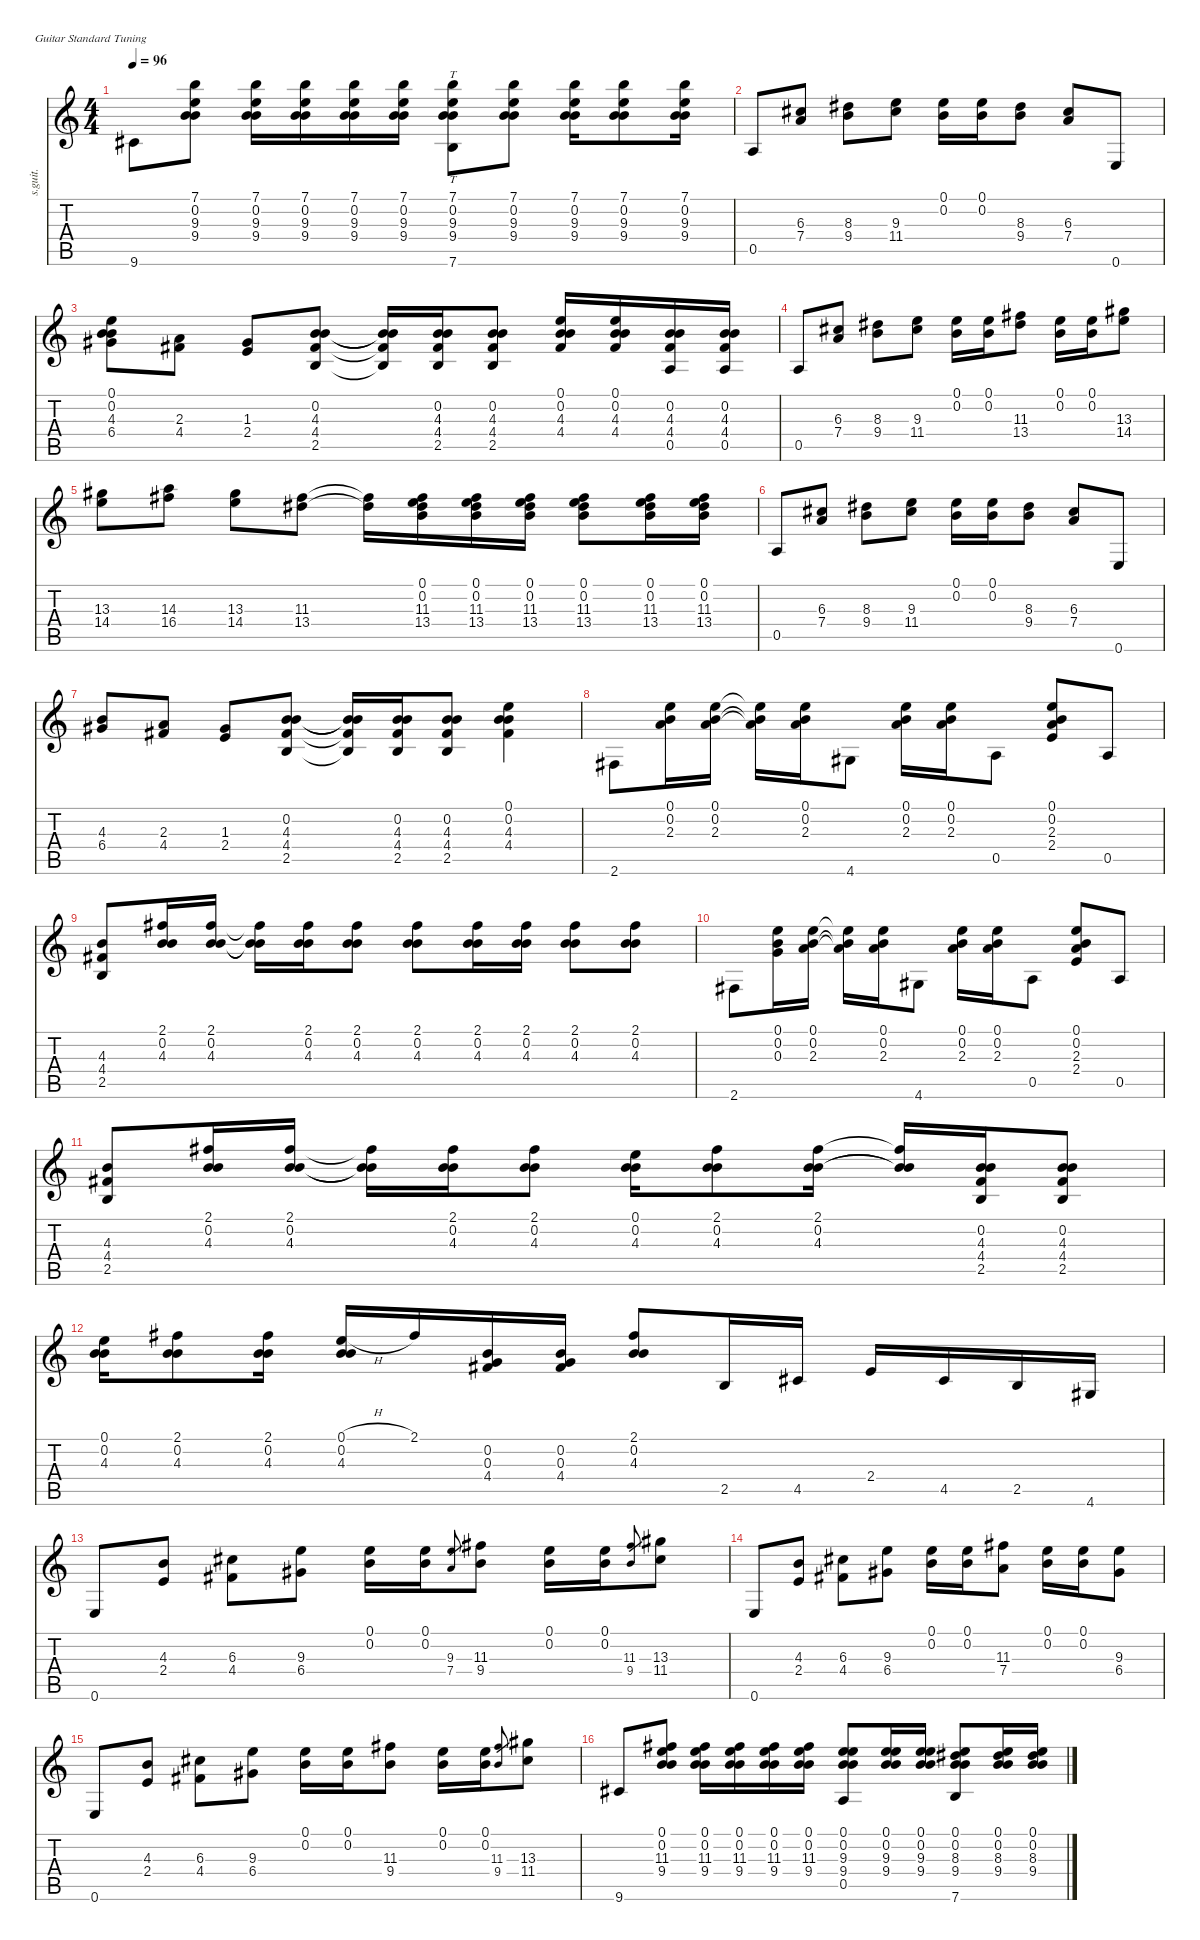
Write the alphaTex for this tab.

\defaultSystemsLayout 4
\hideDynamics
\bracketExtendMode nobrackets
\otherSystemsTrackNameOrientation horizontal
\track ("Guitar 2" "s.guit.") {instrument acousticguitarsteel}
\staff {score tabs}
\tuning (E4 B3 G3 D3 A2 E2)
\ts (4 4)
\tempo 96
\clef g2
\ks c
9.6{acc #}.8{dy f beam Down} (7.1 0.2 9.3 9.4).8{beam Down} (7.1 0.2 9.3 9.4).16{beam Down} (7.1 0.2 9.3 9.4).16{beam Down} (7.1 0.2 9.3 9.4).16{beam Down} (7.1 0.2 9.3 9.4).16{beam Down} (7.1 0.2 9.3 9.4 7.6).8{tt beam Down} (7.1 0.2 9.3 9.4).8{beam Down} (7.1 0.2 9.3 9.4).16{beam Down} (7.1 0.2 9.3 9.4).8{beam Down} (7.1 0.2 9.3 9.4).16{beam Down} |
0.5.8{beam Up} (6.3{acc #} 7.4).8{beam Up} (8.3{acc #} 9.4).8{beam Down} (9.3 11.4{acc #}).8{beam Down} (0.1 0.2).16{beam Down} (0.1 0.2).16{beam Down} (8.3{acc #} 9.4).8{beam Down} (6.3{acc #} 7.4).8{beam Up} 0.6.8{beam Up} |
(0.1 0.2 4.3 6.4{acc #}).8{beam Down} (2.3 4.4{acc #}).8{beam Down} (1.3{acc #} 2.4).8{beam Up} (0.2 4.3 4.4{acc #} 2.5).8{beam Up} (0.2{t} 4.3{t} 4.4{t acc #} 2.5{t}).16{beam Up} (0.2 4.3 4.4{acc #} 2.5).16{beam Up} (0.2 4.3 4.4{acc #} 2.5).8{beam Up} (0.1 0.2 4.3 4.4{acc #}).16{beam Up} (0.1 0.2 4.3 4.4{acc #}).16{beam Up} (0.2 4.3 4.4{acc #} 0.5).16{beam Up} (0.2 4.3 4.4{acc #} 0.5).16{beam Up} |
0.5.8{beam Up} (6.3{acc #} 7.4).8{beam Up} (8.3{acc #} 9.4).8{beam Down} (9.3 11.4{acc #}).8{beam Down} (0.1 0.2).16{beam Down} (0.1 0.2).16{beam Down} (11.3{acc #} 13.4{acc #}).8{beam Down} (0.1 0.2).16{beam Down} (0.1 0.2).16{beam Down} (13.3{acc #} 14.4).8{beam Down} |
(13.3{acc #} 14.4).8{beam Down} (14.3 16.4{acc #}).8{beam Down} (13.3{acc #} 14.4).8{beam Down} (11.3{acc #} 13.4{acc #}).8{beam Down} (11.3{t acc #} 13.4{t acc #}).16{beam Down} (0.1 0.2 11.3{acc #} 13.4{acc #}).16{beam Down} (0.1 0.2 11.3{acc #} 13.4{acc #}).16{beam Down} (0.1 0.2 11.3{acc #} 13.4{acc #}).16{beam Down} (0.1 0.2 11.3{acc #} 13.4{acc #}).8{beam Down} (0.1 0.2 11.3{acc #} 13.4{acc #}).16{beam Down} (0.1 0.2 11.3{acc #} 13.4{acc #}).16{beam Down} |
0.5.8{beam Up} (6.3{acc #} 7.4).8{beam Up} (8.3{acc #} 9.4).8{beam Down} (9.3 11.4{acc #}).8{beam Down} (0.1 0.2).16{beam Down} (0.1 0.2).16{beam Down} (8.3{acc #} 9.4).8{beam Down} (6.3{acc #} 7.4).8{beam Up} 0.6.8{beam Up} |
(4.3 6.4{acc #}).8{beam Up} (2.3 4.4{acc #}).8{beam Up} (1.3{acc #} 2.4).8{beam Up} (0.2 4.3 4.4{acc #} 2.5).8{beam Up} (0.2{t} 4.3{t} 4.4{t acc #} 2.5{t}).16{beam Up} (0.2 4.3 4.4{acc #} 2.5).16{beam Up} (0.2 4.3 4.4{acc #} 2.5).8{beam Up} (0.1 0.2 4.3 4.4{acc #}).4{beam Down} |
2.6{acc #}.8{beam Down} (0.1 0.2 2.3).16{beam Down} (0.1 0.2 2.3).16{beam Down} (0.1{t} 0.2{t} 2.3{t}).16{beam Down} (0.1 0.2 2.3).16{beam Down} 4.6{acc #}.8{beam Down} (0.1 0.2 2.3).16{beam Down} (0.1 0.2 2.3).16{beam Down} 0.5.8{beam Down} (0.1 0.2 2.3 2.4).8{beam Up} 0.5.8{beam Up} |
(4.3 4.4{acc #} 2.5).8{beam Up} (2.1{acc #} 0.2 4.3).16{beam Up} (2.1{acc #} 0.2 4.3).16{beam Up} (2.1{t acc #} 0.2{t} 4.3{t}).16{beam Down} (2.1{acc #} 0.2 4.3).16{beam Down} (2.1{acc #} 0.2 4.3).8{beam Down} (2.1{acc #} 0.2 4.3).8{beam Down} (2.1{acc #} 0.2 4.3).16{beam Down} (2.1{acc #} 0.2 4.3).16{beam Down} (2.1{acc #} 0.2 4.3).8{beam Down} (2.1{acc #} 0.2 4.3).8{beam Down} |
2.6{acc #}.8{beam Down} (0.1 0.2 0.3).16{beam Down} (0.1 0.2 2.3).16{beam Down} (0.1{t} 0.2{t} 2.3{t}).16{beam Down} (0.1 0.2 2.3).16{beam Down} 4.6{acc #}.8{beam Down} (0.1 0.2 2.3).16{beam Down} (0.1 0.2 2.3).16{beam Down} 0.5.8{beam Down} (0.1 0.2 2.3 2.4).8{beam Up} 0.5.8{beam Up} |
(4.3 4.4{acc #} 2.5).8{beam Up} (2.1{acc #} 0.2 4.3).16{beam Up} (2.1{acc #} 0.2 4.3).16{beam Up} (2.1{t acc #} 0.2{t} 4.3{t}).16{beam Down} (2.1{acc #} 0.2 4.3).16{beam Down} (2.1{acc #} 0.2 4.3).8{beam Down} (0.1 0.2 4.3).16{beam Down} (2.1{acc #} 0.2 4.3).8{beam Down} (2.1{acc #} 0.2 4.3).16{beam Down} (2.1{t acc #} 0.2{t} 4.3{t}).16{beam Up} (0.2 4.3 4.4{acc #} 2.5).16{beam Up} (0.2 4.3 4.4{acc #} 2.5).8{beam Up} |
(0.1 0.2 4.3).16{beam Down} (2.1{acc #} 0.2 4.3).8{beam Down} (2.1{acc #} 0.2 4.3).16{beam Down} (0.1{h} 0.2 4.3).16{beam Up} 2.1{acc #}.16{beam Up} (0.2 0.3 4.4{acc #}).16{beam Up} (0.2 0.3 4.4{acc #}).16{beam Up} (2.1{acc #} 0.2 4.3).8{beam Up} 2.5.16{beam Up} 4.5{acc #}.16{beam Up} 2.4.16{beam Up} 4.5{acc #}.16{beam Up} 2.5.16{beam Up} 4.6{acc #}.16{beam Up} |
0.6.8{beam Up} (4.3 2.4).8{beam Up} (6.3{acc #} 4.4{acc #}).8{beam Down} (9.3 6.4{acc #}).8{beam Down} (0.1 0.2).16{beam Down} (0.1 0.2).16{beam Down} (9.3 7.4).8{gr dy mf beam Up} (11.3{acc #} 9.4).8{dy f beam Down} (0.1 0.2).16{beam Down} (0.1 0.2).16{beam Down} (11.3{acc #} 9.4).8{gr dy mf beam Up} (13.3{acc #} 11.4{acc #}).8{dy f beam Down} |
0.6.8{beam Up} (4.3 2.4).8{beam Up} (6.3{acc #} 4.4{acc #}).8{beam Down} (9.3 6.4{acc #}).8{beam Down} (0.1 0.2).16{beam Down} (0.1 0.2).16{beam Down} (11.3{acc #} 7.4).8{beam Down} (0.1 0.2).16{beam Down} (0.1 0.2).16{beam Down} (9.3 6.4{acc #}).8{beam Down} |
0.6.8{beam Up} (4.3 2.4).8{beam Up} (6.3{acc #} 4.4{acc #}).8{beam Down} (9.3 6.4{acc #}).8{beam Down} (0.1 0.2).16{beam Down} (0.1 0.2).16{beam Down} (11.3{acc #} 9.4).8{beam Down} (0.1 0.2).16{beam Down} (0.1 0.2).16{beam Down} (11.3{acc #} 9.4).8{gr dy mf beam Up} (13.3{acc #} 11.4{acc #}).8{dy f beam Down} |
9.6{acc #}.8{beam Up} (0.1 0.2 11.3{acc #} 9.4).8{beam Up} (0.1 0.2 11.3{acc #} 9.4).16{beam Down} (0.1 0.2 11.3{acc #} 9.4).16{beam Down} (0.1 0.2 11.3{acc #} 9.4).16{beam Down} (0.1 0.2 11.3{acc #} 9.4).16{beam Down} (0.1 0.2 9.3 9.4 0.5).8{beam Up} (0.1 0.2 9.3 9.4).16{beam Up} (0.1 0.2 9.3 9.4).16{beam Up} (0.1 0.2 8.3{acc #} 9.4 7.6).8{beam Up} (0.1 0.2 8.3{acc #} 9.4).16{beam Up} (0.1 0.2 8.3{acc #} 9.4).16{beam Up}
